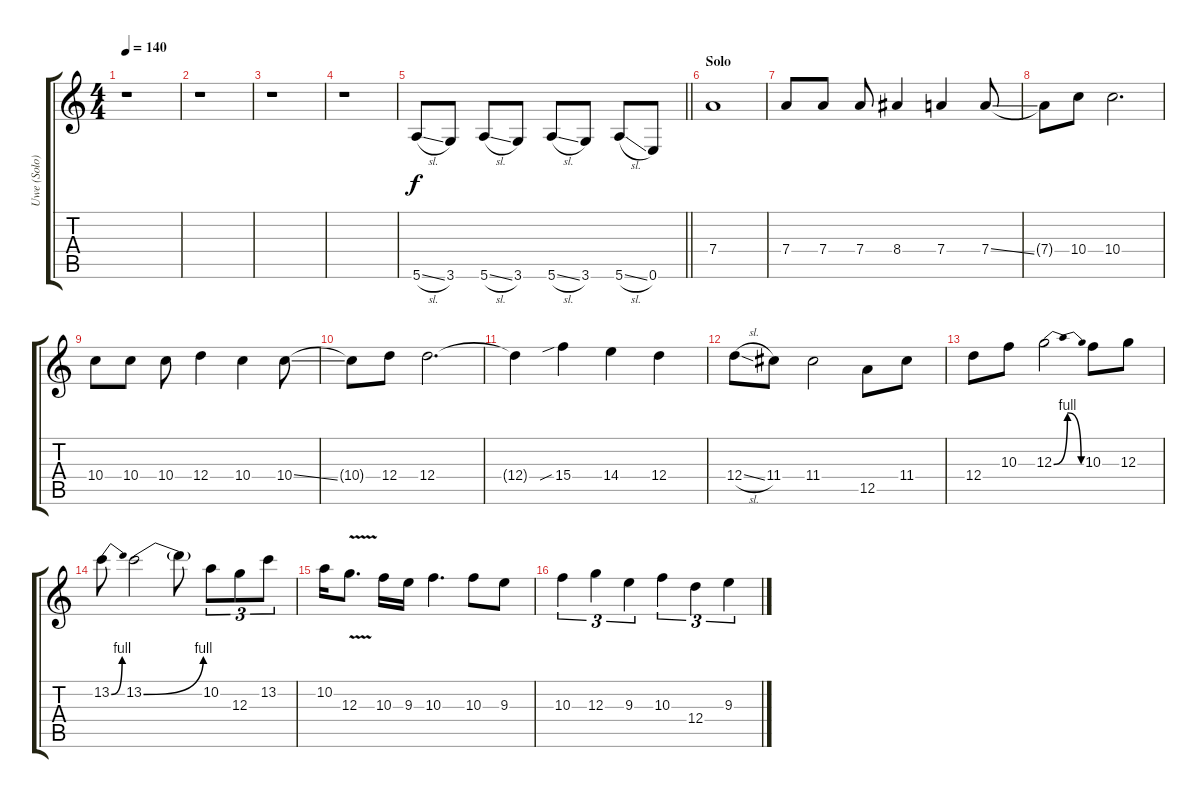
\track ("Uwe (Solo)" "Uwe (Solo)") {instrument distortionguitar}
\staff {score tabs}
\tuning (E4 B3 G3 D3 A2 E2) {hide}
\ts (4 4)
\tempo 140
\clef g2
\ks c
r.1{dy f} |
r.1 |
r.1 |
r.1 |
\barLineRight lightlight
5.6{sl}.8 3.6.8 5.6{sl}.8 3.6.8 5.6{sl}.8 3.6.8 5.6{sl}.8 0.6.8 |
\section ("" "Solo")
7.4.1 |
7.4.8 7.4.8 7.4.8 8.4.4 7.4.4 7.4{ss}.8 |
7.4{t}.8 10.4.8 10.4.2{d} |
10.4.8 10.4.8 10.4.8 12.4.4 10.4.4 10.4{ss}.8 |
10.4{t}.8 12.4.8 12.4.2{d} |
12.4{t}.4 15.4{sib}.4 14.4.4 12.4.4 |
12.4{sl}.8 11.4.8 11.4.2 12.5.8 11.4.8 |
12.4.8 10.3.8 12.3{be (bendrelease 0 0 30 4 30 4 60 0)}.2 10.3.8 12.3.8 |
13.2{be (bend 0 0 60 4)}.8 13.2{be (bend 0 0 60 4)}.2 13.2{t}.8 10.2.8{tu (3 2)} 12.3.8{tu (3 2)} 13.2.8{tu (3 2)} |
10.2.16 12.3{v}.8{d} 10.3.16 9.3.16 10.3.4{d} 10.3.8 9.3.8 |
10.3.4{tu (3 2)} 12.3.4{tu (3 2)} 9.3.4{tu (3 2)} 10.3.4{tu (3 2)} 12.4.4{tu (3 2)} 9.3.4{tu (3 2)}
